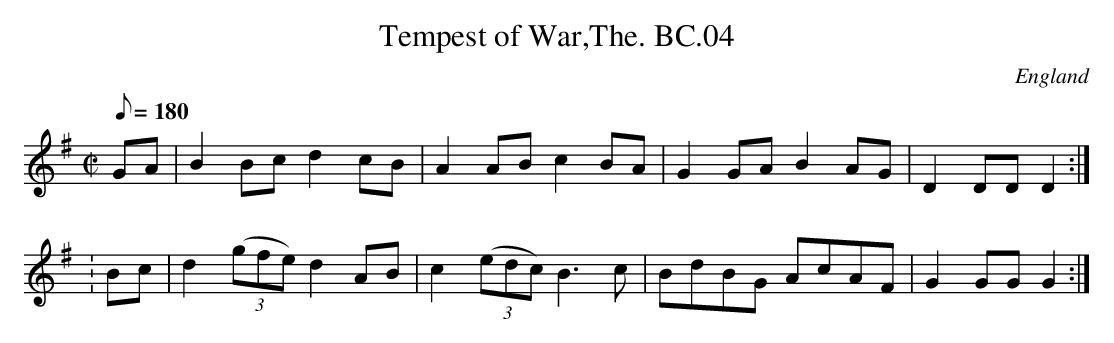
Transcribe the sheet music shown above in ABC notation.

X:1
T:Tempest of War,The. BC.04
M:C|
L:1/8
Q:180
O:England
K:G
GA | B2 Bc d2 cB | A2 AB c2 BA | G2 GA B2 AG | D2 DD D2 :|!:
Bc | d2 ((3gfe) d2 AB | c2 ((3edc) B3 c | BdBG AcAF | G2 GG G2 :|]
